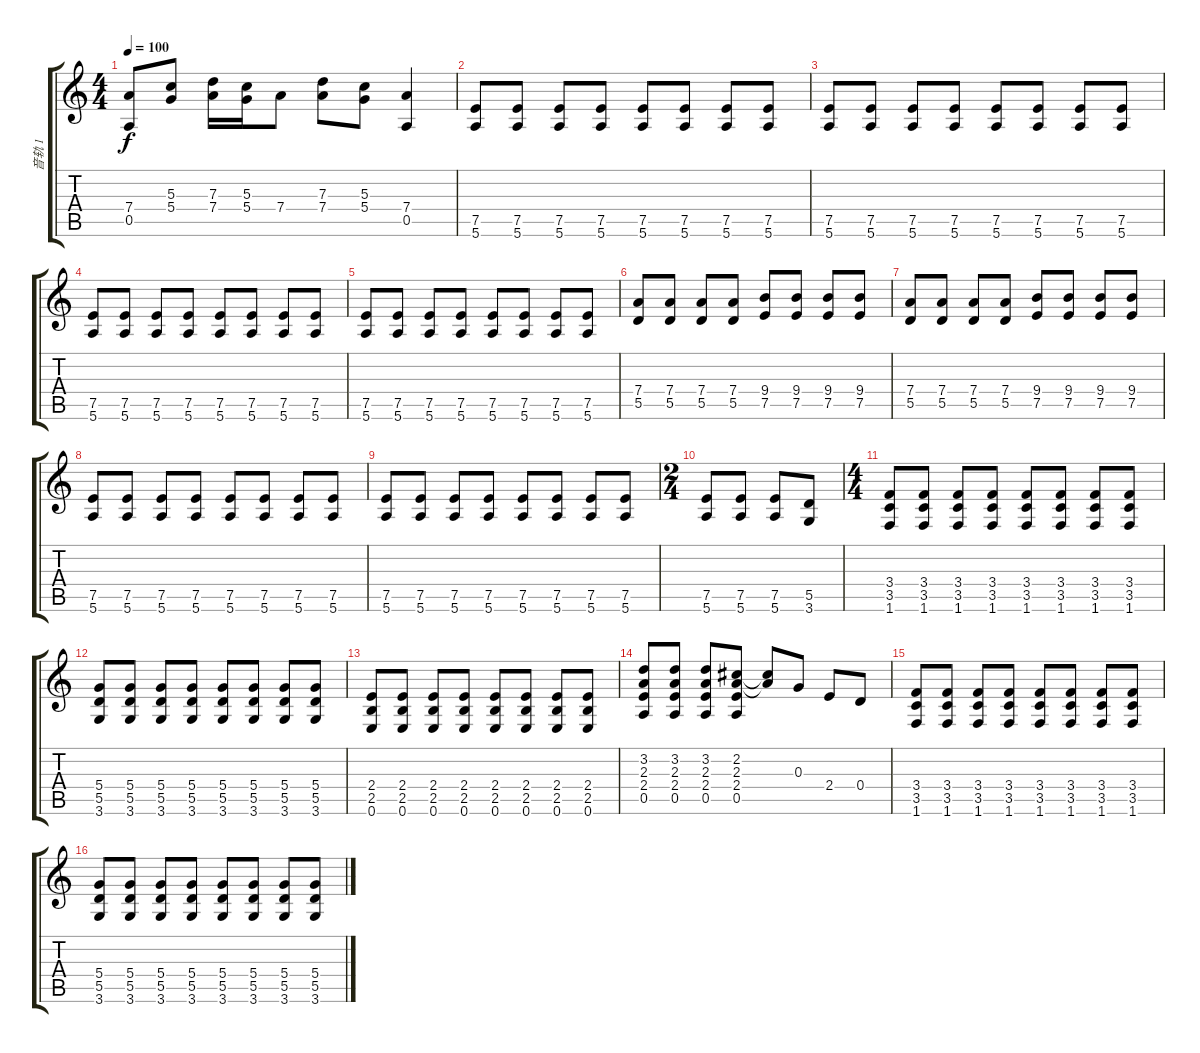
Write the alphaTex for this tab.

\track ("音轨 1" "音轨 1") {instrument electricguitarmuted}
\staff {score tabs}
\tuning (E4 B3 G3 D3 A2 E2) {hide}
\ts (4 4)
\tempo 100
\clef g2
\ks c
(7.4 0.5).8{dy f} (5.3 5.4).8 (7.3 7.4).16 (5.3 5.4).16 7.4.8 (7.3 7.4).8 (5.3 5.4).8 (7.4 0.5).4 |
(7.5 5.6).8 (7.5 5.6).8 (7.5 5.6).8 (7.5 5.6).8 (7.5 5.6).8 (7.5 5.6).8 (7.5 5.6).8 (7.5 5.6).8 |
(7.5 5.6).8 (7.5 5.6).8 (7.5 5.6).8 (7.5 5.6).8 (7.5 5.6).8 (7.5 5.6).8 (7.5 5.6).8 (7.5 5.6).8 |
(7.5 5.6).8 (7.5 5.6).8 (7.5 5.6).8 (7.5 5.6).8 (7.5 5.6).8 (7.5 5.6).8 (7.5 5.6).8 (7.5 5.6).8 |
(7.5 5.6).8 (7.5 5.6).8 (7.5 5.6).8 (7.5 5.6).8 (7.5 5.6).8 (7.5 5.6).8 (7.5 5.6).8 (7.5 5.6).8 |
(7.4 5.5).8 (7.4 5.5).8 (7.4 5.5).8 (7.4 5.5).8 (9.4 7.5).8 (9.4 7.5).8 (9.4 7.5).8 (9.4 7.5).8 |
(7.4 5.5).8 (7.4 5.5).8 (7.4 5.5).8 (7.4 5.5).8 (9.4 7.5).8 (9.4 7.5).8 (9.4 7.5).8 (9.4 7.5).8 |
(7.5 5.6).8 (7.5 5.6).8 (7.5 5.6).8 (7.5 5.6).8 (7.5 5.6).8 (7.5 5.6).8 (7.5 5.6).8 (7.5 5.6).8 |
(7.5 5.6).8 (7.5 5.6).8 (7.5 5.6).8 (7.5 5.6).8 (7.5 5.6).8 (7.5 5.6).8 (7.5 5.6).8 (7.5 5.6).8 |
\ts (2 4)
(7.5 5.6).8 (7.5 5.6).8 (7.5 5.6).8 (5.5 3.6).8 |
\ts (4 4)
(3.4 3.5 1.6).8 (3.4 3.5 1.6).8 (3.4 3.5 1.6).8 (3.4 3.5 1.6).8 (3.4 3.5 1.6).8 (3.4 3.5 1.6).8 (3.4 3.5 1.6).8 (3.4 3.5 1.6).8 |
(5.4 5.5 3.6).8 (5.4 5.5 3.6).8 (5.4 5.5 3.6).8 (5.4 5.5 3.6).8 (5.4 5.5 3.6).8 (5.4 5.5 3.6).8 (5.4 5.5 3.6).8 (5.4 5.5 3.6).8 |
(2.4 2.5 0.6).8 (2.4 2.5 0.6).8 (2.4 2.5 0.6).8 (2.4 2.5 0.6).8 (2.4 2.5 0.6).8 (2.4 2.5 0.6).8 (2.4 2.5 0.6).8 (2.4 2.5 0.6).8 |
(3.2 2.3 2.4 0.5).8 (3.2 2.3 2.4 0.5).8 (3.2 2.3 2.4 0.5).8 (2.2 2.3 2.4 0.5).8 (2.2{t} 2.3{t}).8 0.3.8 2.4.8 0.4.8 |
(3.4 3.5 1.6).8 (3.4 3.5 1.6).8 (3.4 3.5 1.6).8 (3.4 3.5 1.6).8 (3.4 3.5 1.6).8 (3.4 3.5 1.6).8 (3.4 3.5 1.6).8 (3.4 3.5 1.6).8 |
(5.4 5.5 3.6).8 (5.4 5.5 3.6).8 (5.4 5.5 3.6).8 (5.4 5.5 3.6).8 (5.4 5.5 3.6).8 (5.4 5.5 3.6).8 (5.4 5.5 3.6).8 (5.4 5.5 3.6).8
